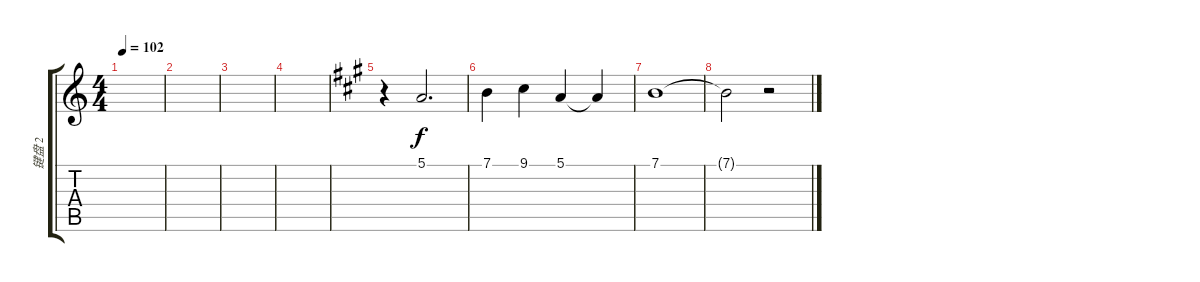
\track ("键盘 2" "键盘 2") {instrument stringensemble1}
\staff {score tabs}
\tuning (E4 B3 G3 D3 A2 E2) {hide}
\ts (4 4)
\tempo 102
\clef g2
\ks c
|
|
|
|
\ks a
r.4 5.1.2{d} |
7.1.4 9.1.4 5.1.4 5.1{t}.4 |
7.1.1 |
7.1{t}.2 r.2
